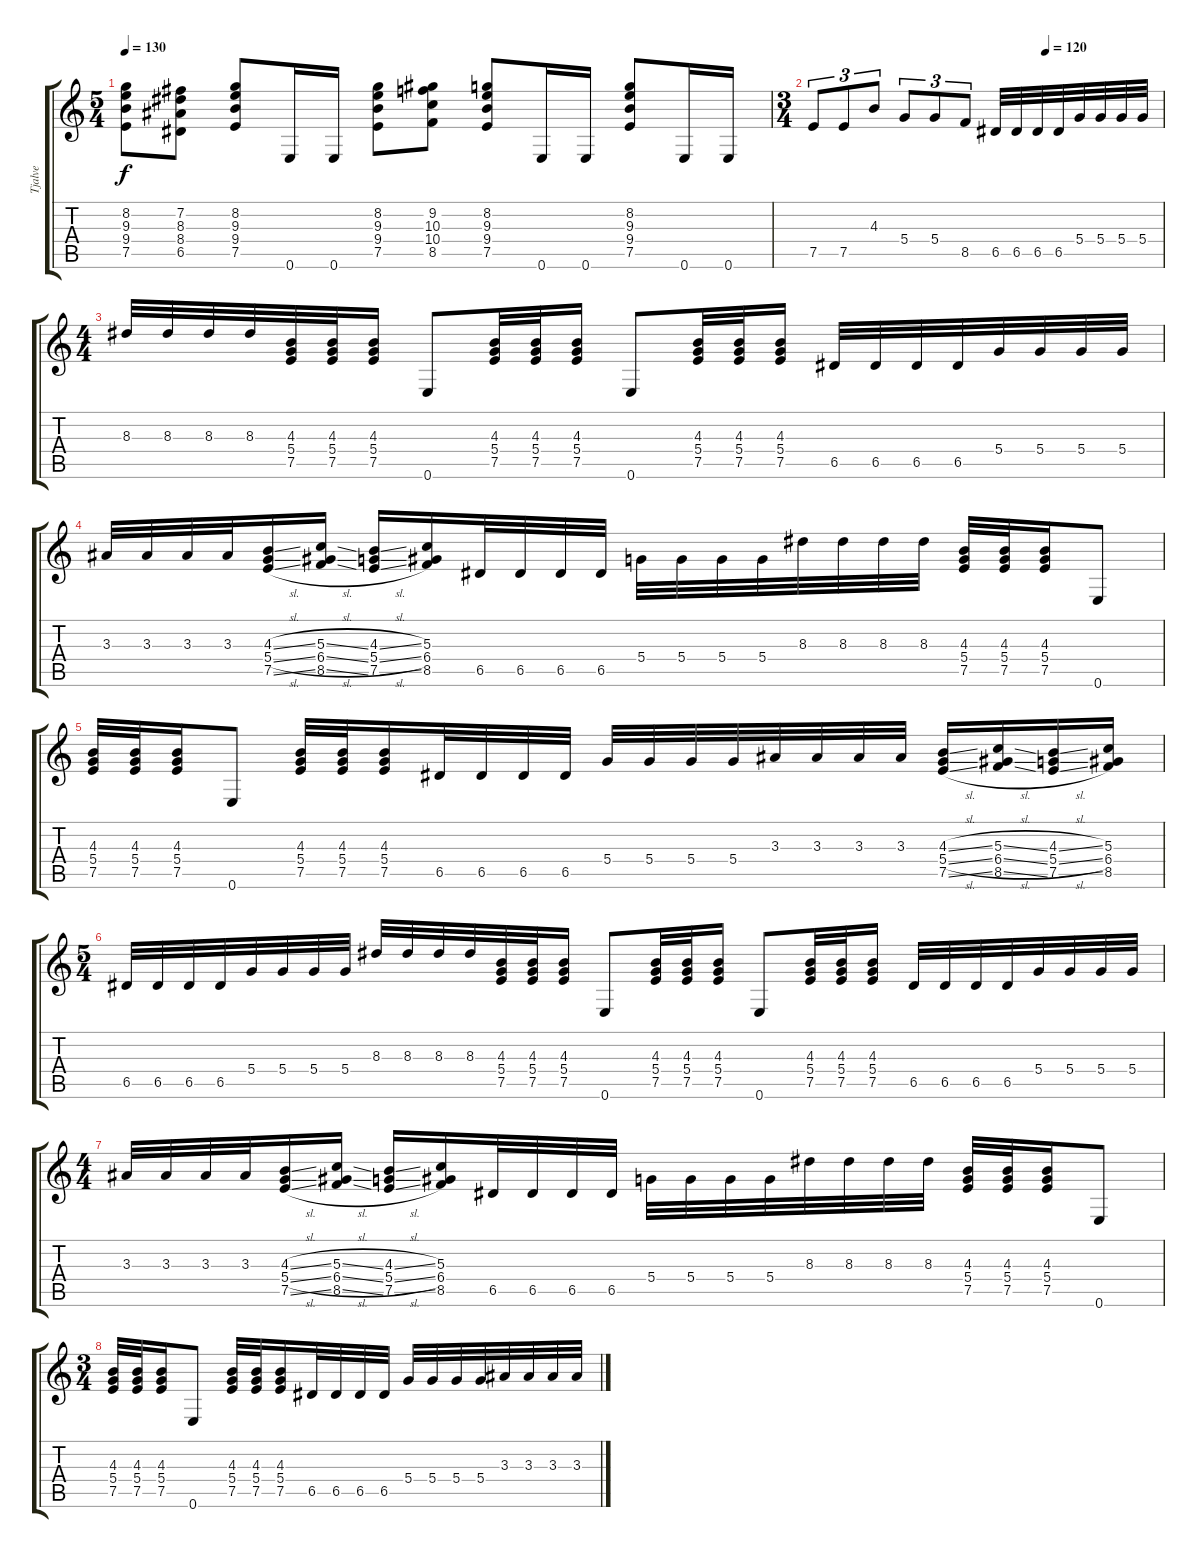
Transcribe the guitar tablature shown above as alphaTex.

\track ("Tjalve" "Tjalve") {instrument distortionguitar}
\staff {score tabs}
\tuning (E4 B3 G3 D3 A2 E2) {hide}
\ts (5 4)
\tempo 130
\clef g2
\ks c
(8.2 9.3 9.4 7.5).8{dy f} (7.2 8.3 8.4 6.5).8 (8.2 9.3 9.4 7.5).8 0.6.16 0.6.16 (8.2 9.3 9.4 7.5).8 (9.2 10.3 10.4 8.5).8 (8.2 9.3 9.4 7.5).8 0.6.16 0.6.16 (8.2 9.3 9.4 7.5).8 0.6.16 0.6.16 |
\ts (3 4)
\tempo (120 0.6666666666666666)
7.5.8{tu (3 2)} 7.5.8{tu (3 2)} 4.3.8{tu (3 2)} 5.4.8{tu (3 2)} 5.4.8{tu (3 2)} 8.5.8{tu (3 2)} 6.5.32 6.5.32 6.5.32 6.5.32 5.4.32 5.4.32 5.4.32 5.4.32 |
\ts (4 4)
8.3.32 8.3.32 8.3.32 8.3.32 (4.3 5.4 7.5).32 (4.3 5.4 7.5).32 (4.3 5.4 7.5).16 0.6.8 (4.3 5.4 7.5).32 (4.3 5.4 7.5).32 (4.3 5.4 7.5).16 0.6.8 (4.3 5.4 7.5).32 (4.3 5.4 7.5).32 (4.3 5.4 7.5).16 6.5.32 6.5.32 6.5.32 6.5.32 5.4.32 5.4.32 5.4.32 5.4.32 |
3.3.32 3.3.32 3.3.32 3.3.32 (4.3{sl} 5.4{sl} 7.5{sl}).16 (5.3{sl} 6.4{sl} 8.5{sl}).16 (4.3{sl} 5.4{sl} 7.5{sl}).16 (5.3 6.4 8.5).16 6.5.32 6.5.32 6.5.32 6.5.32 5.4.32 5.4.32 5.4.32 5.4.32 8.3.32 8.3.32 8.3.32 8.3.32 (4.3 5.4 7.5).32 (4.3 5.4 7.5).32 (4.3 5.4 7.5).16 0.6.8 |
(4.3 5.4 7.5).32 (4.3 5.4 7.5).32 (4.3 5.4 7.5).16 0.6.8 (4.3 5.4 7.5).32 (4.3 5.4 7.5).32 (4.3 5.4 7.5).16 6.5.32 6.5.32 6.5.32 6.5.32 5.4.32 5.4.32 5.4.32 5.4.32 3.3.32 3.3.32 3.3.32 3.3.32 (4.3{sl} 5.4{sl} 7.5{sl}).16 (5.3{sl} 6.4{sl} 8.5{sl}).16 (4.3{sl} 5.4{sl} 7.5{sl}).16 (5.3 6.4 8.5).16 |
\ts (5 4)
6.5.32 6.5.32 6.5.32 6.5.32 5.4.32 5.4.32 5.4.32 5.4.32 8.3.32 8.3.32 8.3.32 8.3.32 (4.3 5.4 7.5).32 (4.3 5.4 7.5).32 (4.3 5.4 7.5).16 0.6.8 (4.3 5.4 7.5).32 (4.3 5.4 7.5).32 (4.3 5.4 7.5).16 0.6.8 (4.3 5.4 7.5).32 (4.3 5.4 7.5).32 (4.3 5.4 7.5).16 6.5.32 6.5.32 6.5.32 6.5.32 5.4.32 5.4.32 5.4.32 5.4.32 |
\ts (4 4)
3.3.32 3.3.32 3.3.32 3.3.32 (4.3{sl} 5.4{sl} 7.5{sl}).16 (5.3{sl} 6.4{sl} 8.5{sl}).16 (4.3{sl} 5.4{sl} 7.5{sl}).16 (5.3 6.4 8.5).16 6.5.32 6.5.32 6.5.32 6.5.32 5.4.32 5.4.32 5.4.32 5.4.32 8.3.32 8.3.32 8.3.32 8.3.32 (4.3 5.4 7.5).32 (4.3 5.4 7.5).32 (4.3 5.4 7.5).16 0.6.8 |
\ts (3 4)
(4.3 5.4 7.5).32 (4.3 5.4 7.5).32 (4.3 5.4 7.5).16 0.6.8 (4.3 5.4 7.5).32 (4.3 5.4 7.5).32 (4.3 5.4 7.5).16 6.5.32 6.5.32 6.5.32 6.5.32 5.4.32 5.4.32 5.4.32 5.4.32 3.3.32 3.3.32 3.3.32 3.3.32
